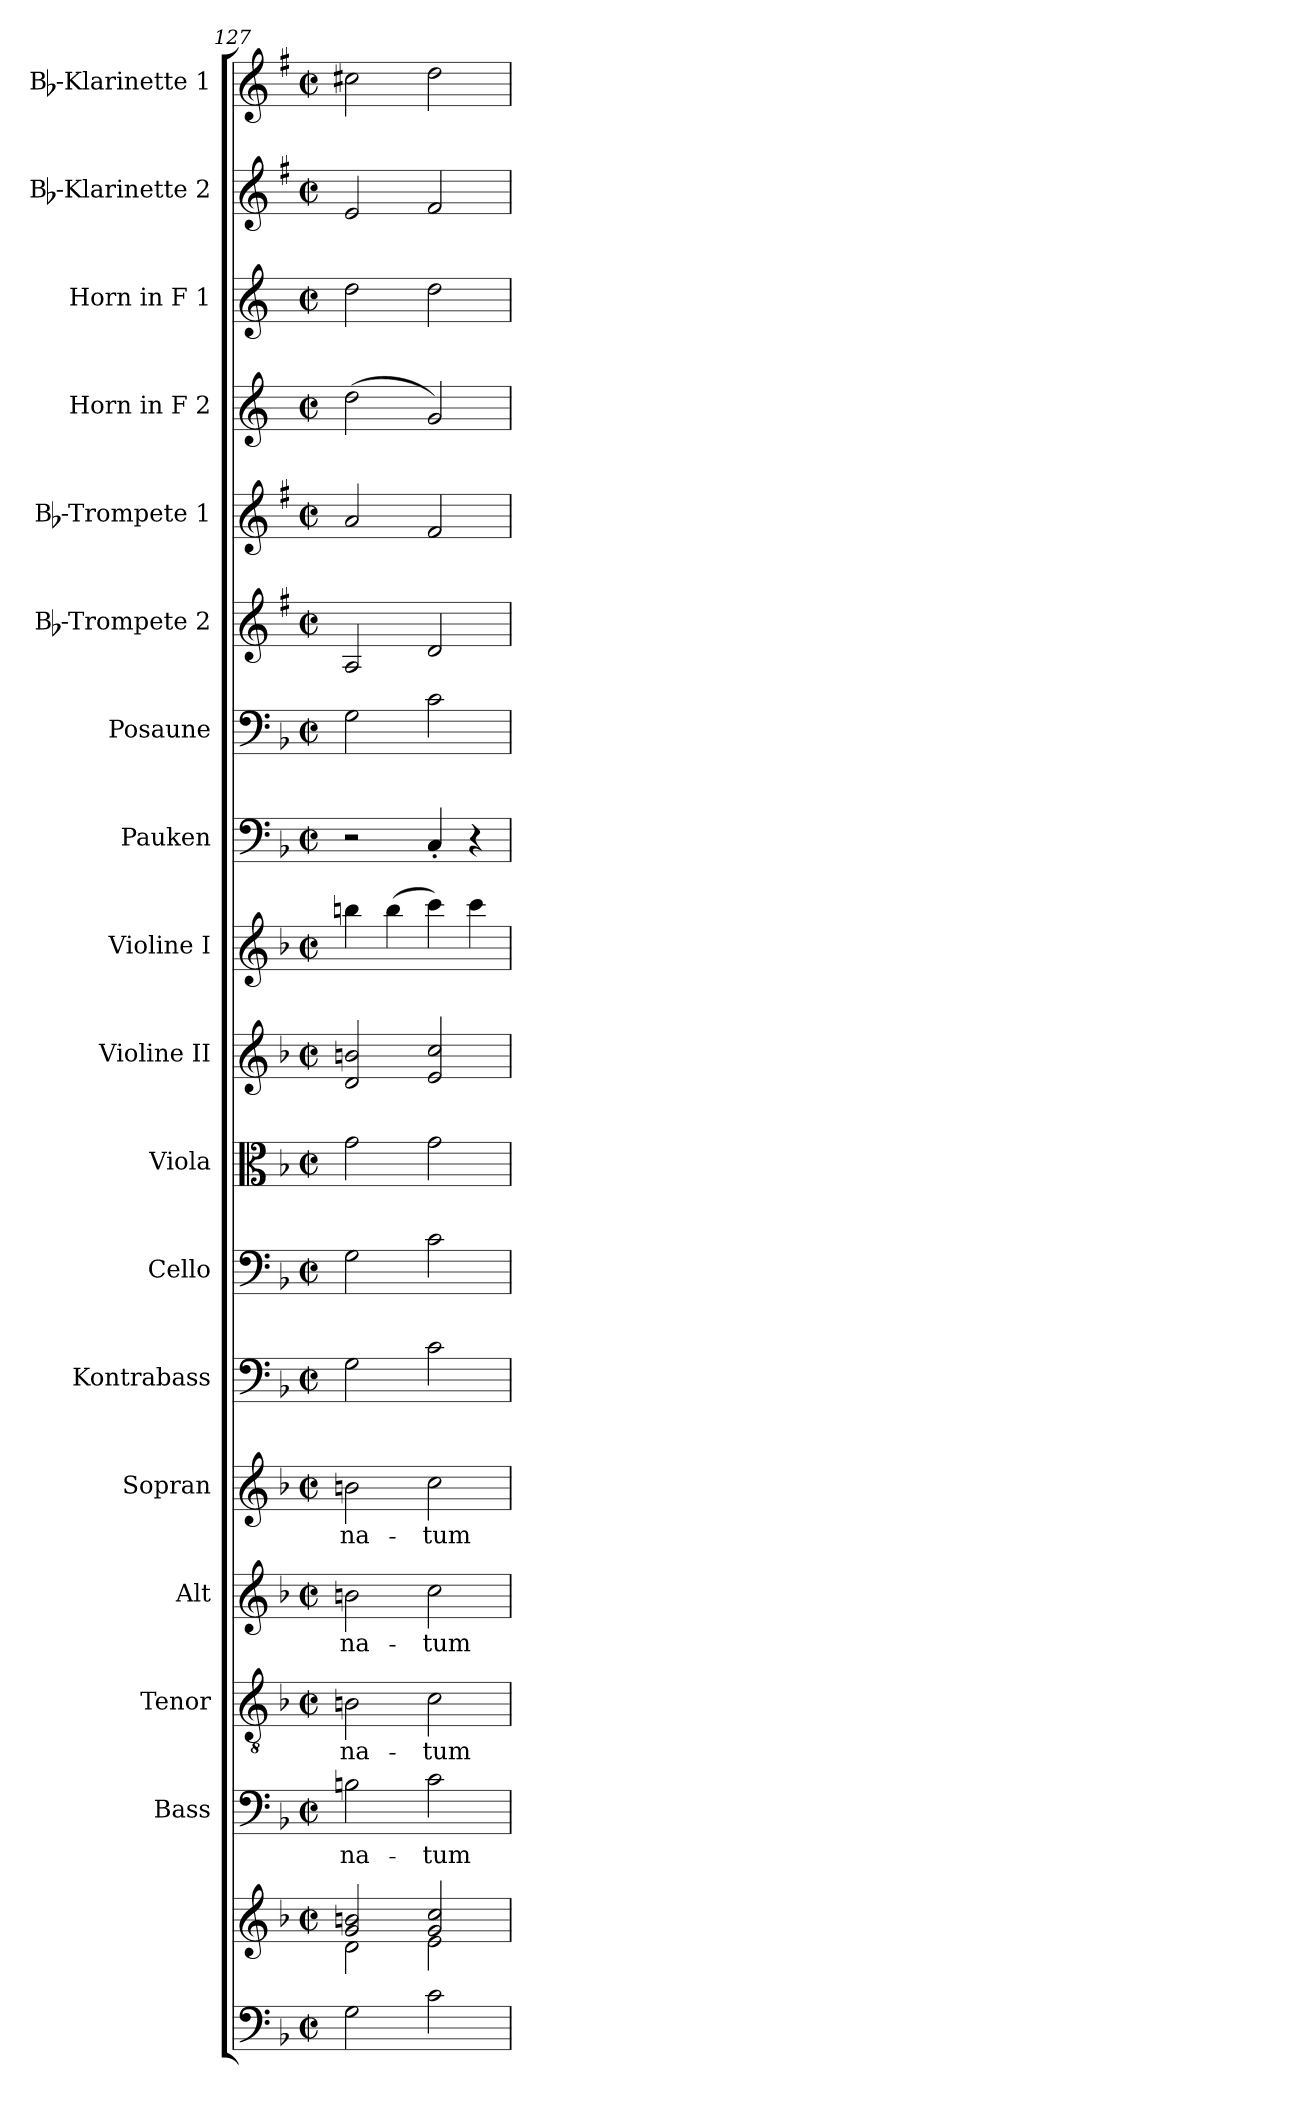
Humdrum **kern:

**kern	**kern	**kern	**text	**kern	**text	**kern	**text	**kern	**text	**kern	**kern	**kern	**kern	**kern	**kern	**kern	**kern	**kern	**kern	**kern	**kern	**kern
*part18	*part18	*part17	*part17	*part16	*part16	*part15	*part15	*part14	*part14	*part13	*part12	*part11	*part10	*part9	*part8	*part7	*part6	*part5	*part4	*part3	*part2	*part1
*staff19	*staff18	*staff17	*staff17	*staff16	*staff16	*staff15	*staff15	*staff14	*staff14	*staff13	*staff12	*staff11	*staff10	*staff9	*staff8	*staff7	*staff6	*staff5	*staff4	*staff3	*staff2	*staff1
*	*	*I"Bass	*	*I"Tenor	*	*I"Alt	*	*I"Sopran	*	*I"Kontrabass	*I"Cello	*I"Viola	*I"Violine II	*I"Violine I	*I"Pauken	*I"Posaune	*I"Bb-Trompete 2	*I"Bb-Trompete 1	*I"Horn in F 2	*I"Horn in F 1	*I"Bb-Klarinette 2	*I"Bb-Klarinette 1
*	*	*I'B.	*	*I'T.	*	*I'A.	*	*I'S.	*	*I'Kb.	*	*I'Vla.	*I'Vl. II	*I'Vl. I	*I'Pk.	*I'Pos.	*I'Bb Trp. 2	*I'Bb Trp. 1	*	*	*I'Bb Kl. 2	*I'Bb Kl. 1
*clefF4	*clefG2	*clefF4	*	*clefGv2	*	*clefG2	*	*clefG2	*	*clefF4	*clefF4	*clefC3	*clefG2	*clefG2	*clefF4	*clefF4	*clefG2	*clefG2	*clefG2	*clefG2	*clefG2	*clefG2
*	*	*	*	*	*	*	*	*	*	*ITrd7c12	*	*	*	*	*	*	*ITrd1c2	*ITrd1c2	*ITrd4c7	*ITrd4c7	*ITrd1c2	*ITrd1c2
*k[b-]	*k[b-]	*k[b-]	*	*k[b-]	*	*k[b-]	*	*k[b-]	*	*k[b-]	*k[b-]	*k[b-]	*k[b-]	*k[b-]	*k[b-]	*k[b-]	*k[b-]	*k[b-]	*k[b-]	*k[b-]	*k[b-]	*k[b-]
*F:	*F:	*F:	*	*F:	*	*F:	*	*F:	*	*F:	*F:	*F:	*F:	*F:	*F:	*F:	*F:	*F:	*F:	*F:	*F:	*F:
*M2/2	*M2/2	*M2/2	*	*M2/2	*	*M2/2	*	*M2/2	*	*M2/2	*M2/2	*M2/2	*M2/2	*M2/2	*M2/2	*M2/2	*M2/2	*M2/2	*M2/2	*M2/2	*M2/2	*M2/2
*met(c|)	*met(c|)	*met(c|)	*	*met(c|)	*	*met(c|)	*	*met(c|)	*	*met(c|)	*met(c|)	*met(c|)	*met(c|)	*met(c|)	*met(c|)	*met(c|)	*met(c|)	*met(c|)	*met(c|)	*met(c|)	*met(c|)	*met(c|)
=127	=127	=127	=127	=127	=127	=127	=127	=127	=127	=127	=127	=127	=127	=127	=127	=127	=127	=127	=127	=127	=127	=127
*	*^	*	*	*	*	*	*	*	*	*	*	*	*	*	*	*	*	*	*	*	*	*
!	!	!	!	!LO:LY:b	!	!LO:LY:b	!	!LO:LY:b	!	!LO:LY:b	!	!	!	!	!	!	!	!	!	!	!	!	!
2G\	2g/ 2bn/	2d\	2Bn\	na-	2Bn\	na-	2bn\	na-	2bn\	na-	2GG\	2G\	2g\	2d/ 2bn/	4bbn\	2r	2G\	2G/	2g/	(>2g\	2g\	2d/	2bn\
.	.	.	.	.	.	.	.	.	.	.	.	.	.	.	(>4bb\	.	.	.	.	.	.	.	.
!	!	!	!	!LO:LY:b	!	!LO:LY:b	!	!LO:LY:b	!	!LO:LY:b	!	!	!	!	!	!	!	!	!	!	!	!	!
2c\	2g/ 2cc/	2e\	2c\	-tum	2c\	-tum	2cc\	-tum	2cc\	-tum	2C\	2c\	2g\	2e/ 2cc/	4ccc\)	4C'</	2c\	2c/	2e/	2c/)	2g\	2e/	2cc\
.	.	.	.	.	.	.	.	.	.	.	.	.	.	.	4ccc\	4r	.	.	.	.	.	.	.
*	*v	*v	*	*	*	*	*	*	*	*	*	*	*	*	*	*	*	*	*	*	*	*	*
=	=	=	=	=	=	=	=	=	=	=	=	=	=	=	=	=	=	=	=	=	=	=
*-	*-	*-	*-	*-	*-	*-	*-	*-	*-	*-	*-	*-	*-	*-	*-	*-	*-	*-	*-	*-	*-	*-
